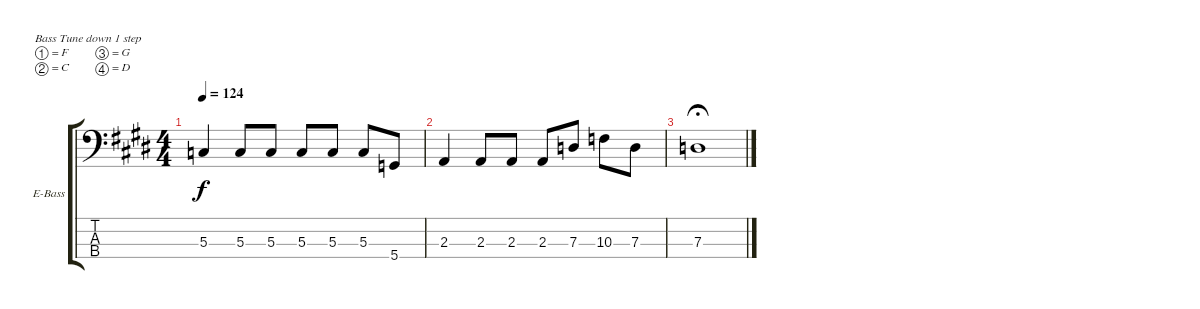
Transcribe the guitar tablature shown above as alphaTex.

\defaultSystemsLayout 4
\bracketExtendMode groupsimilarinstruments
\firstSystemTrackNameOrientation horizontal
\otherSystemsTrackNameOrientation horizontal
\track ("Electric Bass" "E-Bass") {instrument electricbassfinger}
\staff {score tabs}
\tuning (F2 C2 G1 D1)
\ts (4 4)
\tempo 124
\clef f4
\scale
1.07818
\ks e
5.3.4{dy f} 5.3.8 5.3.8 5.3.8 5.3.8 5.3.8 5.4.8 |
\scale
0.921816 2.3.4 2.3.8 2.3.8 2.3.8 7.3.8 10.3.8 7.3.8 |
7.3.1{fermata (medium 0.6)}
